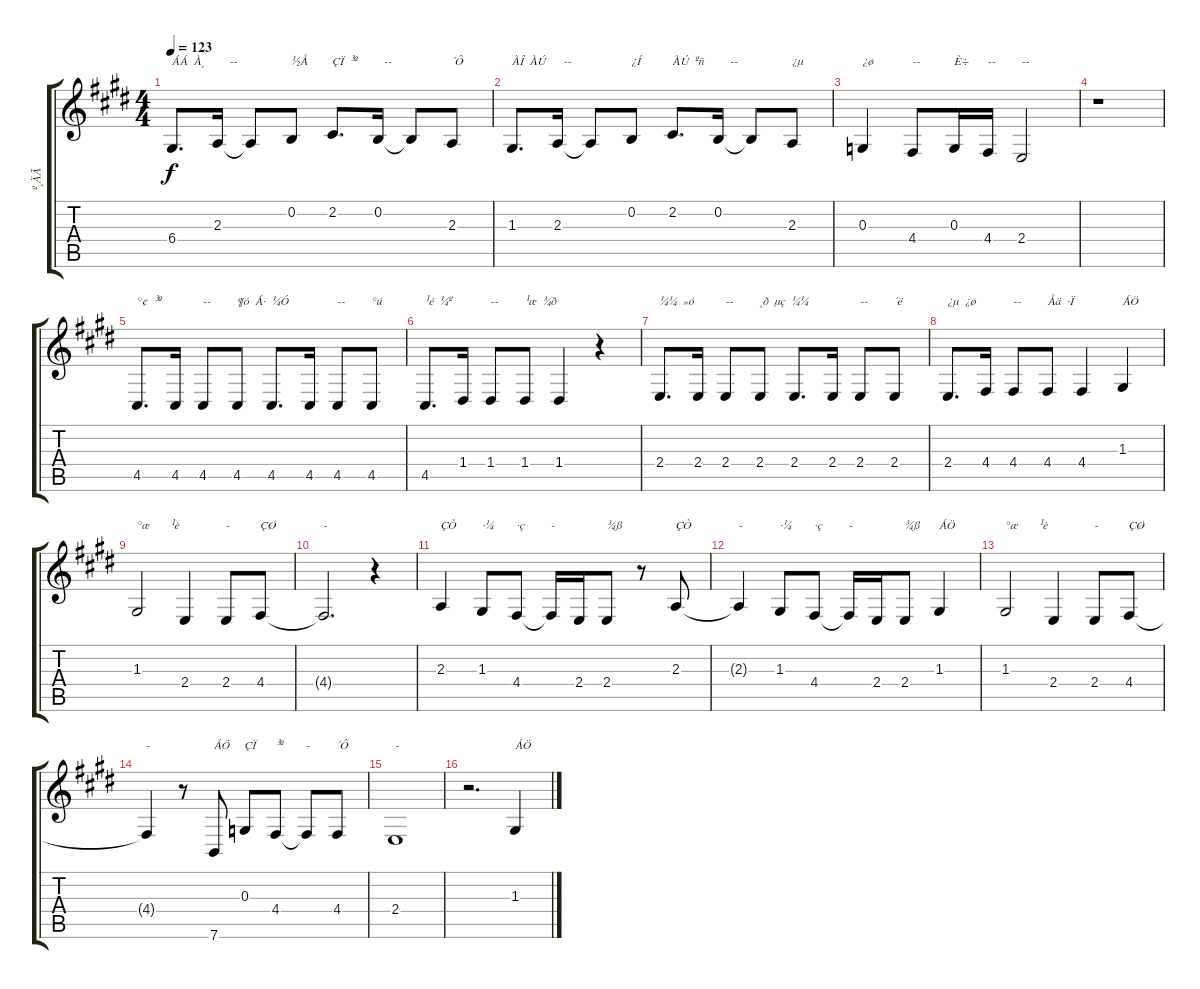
\track ("º¸ÄÃ" "º¸ÄÃ") {instrument electricgrandpiano}
\staff {score tabs}
\tuning (E4 B3 G3 D3 A2 E2) {hide}
\ts (4 4)
\tempo 123
\clef g2
\ks e
6.4.8{d txt "ÁÁ  À¸" dy f} 2.3.16{txt "    --"} 2.3{t}.8 0.2.8{txt "½Å"} 2.2.8{d txt "ÇÏ  ³ª"} 0.2.16{txt "  --"} 0.2{t}.8 2.3.8{txt "´Ô"} |
1.3.8{d txt "ÀÎ  ÀÚ"} 2.3.16{txt "  --"} 2.3{t}.8 0.2.8{txt "¿Í"} 2.2.8{d txt "ÀÚ  ºñ"} 0.2.16{txt "    --"} 0.2{t}.8 2.3.8{txt "¿µ"} |
0.3.4{txt "¿ø"} 4.4.8{txt "--"} 0.3.16{txt "È÷"} 4.4.16{txt "--"} 2.4.2{txt "--"} |
r.1 |
4.5.8{d txt "°¢  ³ª"} 4.5.16 4.5.8{txt "--"} 4.5.8{txt "¶ó  Á·  ¼Ó"} 4.5.8{d} 4.5.16 4.5.8{txt "--"} 4.5.8{txt "°ú"} |
4.5.8{d txt "¹é  ¼º"} 1.4.16 1.4.8{txt "--"} 1.4.8{txt "¹æ  ¾ð"} 1.4.4 r.4 |
2.4.8{d txt "¼¼  »ó"} 2.4.16 2.4.8{txt "--"} 2.4.8{txt "¸ð  µç  ¼¼"} 2.4.8{d} 2.4.16 2.4.8{txt "--"} 2.4.8{txt "´ë"} |
2.4.8{d txt "¿µ  ¿ø"} 4.4.16 4.4.8{txt "--"} 4.4.8{txt "Åä  ·Ï"} 4.4.4 1.3.4{txt "ÁÖ"} |
1.3.2{txt "°æ       ¹è"} 2.4.4 2.4.8{txt "-"} 4.4.8{txt "ÇØ"} |
4.4{t}.2{d txt "-"} r.4 |
2.3.4{txt "ÇÒ"} 1.3.8{txt "·¼"} 4.4.8{txt "·ç"} 4.4{t}.16{txt "-"} 2.4.16 2.4.8{txt "¾ß"} r.8 2.3.8{txt "ÇÒ"} |
2.3{t}.4{txt "-"} 1.3.8{txt "·¼"} 4.4.8{txt "·ç"} 4.4{t}.16{txt "-"} 2.4.16 2.4.8{txt "¾ß"} 1.3.4{txt "ÁÖ"} |
1.3.2{txt "°æ       ¹è"} 2.4.4 2.4.8{txt "-"} 4.4.8{txt "ÇØ"} |
4.4{t}.4{txt "-"} r.8 7.6.8{txt "ÁÖ"} 0.3.8{txt "ÇÏ"} 4.4.8{txt "³ª"} 4.4{t}.8{txt "-"} 4.4.8{txt "´Ô"} |
2.4.1{txt "-"} |
r.2{d} 1.3.4{txt "ÁÖ"}
